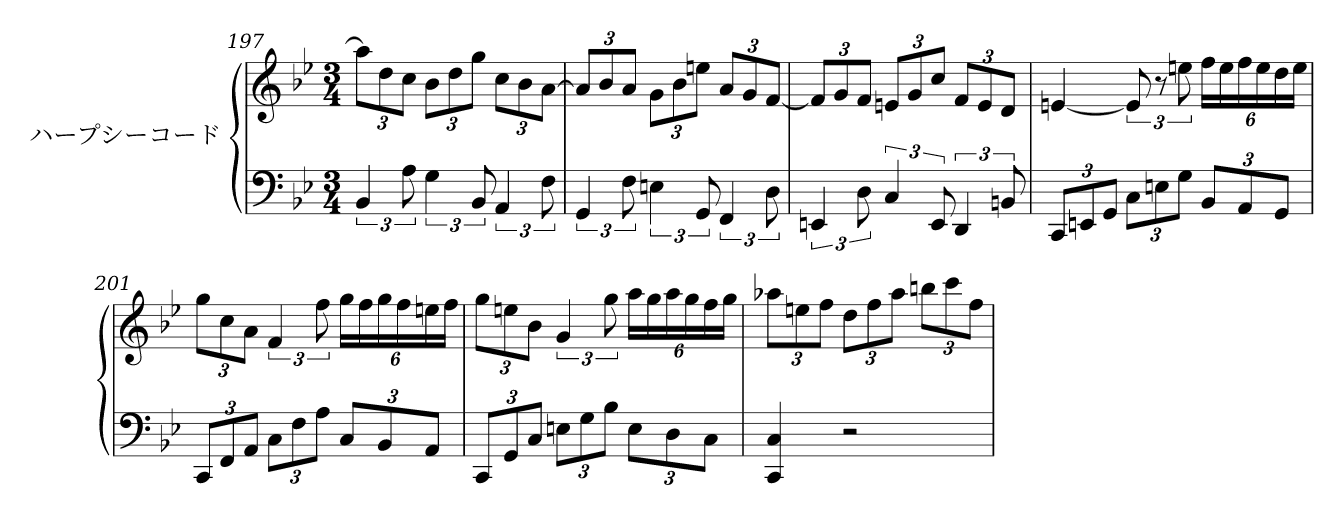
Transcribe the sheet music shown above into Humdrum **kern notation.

**kern	**kern
*part1	*part1
*staff2	*staff1
*I"ハープシーコード	*
!!LO:LB:g=z
*clefF4	*clefG2
*k[b-e-]	*k[b-e-]
*M3/4	*M3/4
*	*Xbrackettup
=197	=197
6BB-/	12aa\L]
.	12dd\
12A\	12cc\J
6G\	12b-\L
.	12dd\
12BB-/	12gg\J
6AA/	12cc\L
.	12b-\
12F\	[12a\J
=198	=198
6GG/	12a/L]
.	12b-/
12F\	12a/J
6En\	12g\L
.	12b-\
12GG/	12een\J
6FF/	12a/L
.	12g/
12D\	[12f/J
=199	=199
6EEn/	12f/L]
.	12g/
12D\	12f/J
6C/	12en/L
.	12g/
12EE/	12cc/J
6DD/	12f/L
.	12e/
12BBn/	12d/J
=200	=200
*Xbrackettup	*
12CC/L	[4en/
12EEn/	.
12GG/J	.
*	*brackettup
12C\L	12e/]
12En\	12r
12G\J	12een\
*	*Xbrackettup
12BB-/L	24ff\LL
.	24ee\
12AA/	24ff\
.	24ee\
12GG/J	24dd\
.	24ee\JJ
!!LO:LB:g=z
=201	=201
12CC/L	12gg\L
12FF/	12cc\
12AA/J	12a\J
*	*brackettup
12C\L	6f/
12F\	.
12A\J	12ff\
*	*Xbrackettup
12C/L	24gg\LL
.	24ff\
12BB-/	24gg\
.	24ff\
12AA/J	24een\
.	24ff\JJ
=202	=202
12CC/L	12gg\L
12GG/	12een\
12C/J	12b-\J
*	*brackettup
12En\L	6g/
12G\	.
12B-\J	12gg\
*	*Xbrackettup
12E\L	24aa\LL
.	24gg\
12D\	24aa\
.	24gg\
12C\J	24ff\
.	24gg\JJ
=203	=203
4CC/ 4C/	12aa-X\L
.	12een\
.	12ff\J
2r	12dd\L
.	12ff\
.	12aa-\J
.	12bbn\L
.	12ccc\
.	12ff\J
=	=
*-	*-
